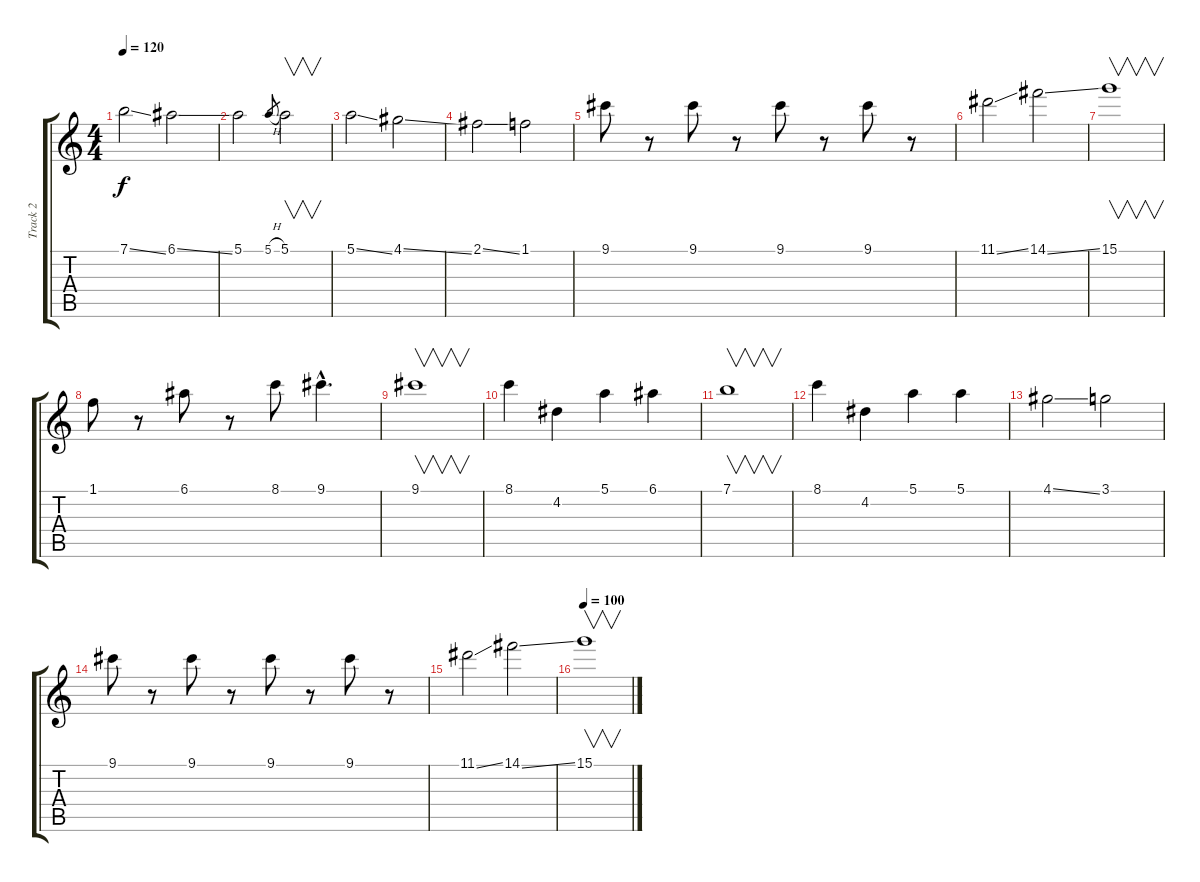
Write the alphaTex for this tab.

\track ("Track 2" "Track 2") {instrument electricguitarjazz}
\staff {score tabs}
\tuning (E4 B3 G3 D3 A2 E2) {hide}
\ts (4 4)
\tempo 120
\clef g2
\ks c
7.1{ss}.2{dy f} 6.1{ss}.2 |
5.1.2 5.1{h}.8{gr} 5.1.2{v} |
5.1{ss}.2 4.1{ss}.2 |
2.1{ss}.2 1.1.2 |
9.1.8 r.8 9.1.8 r.8 9.1.8 r.8 9.1.8 r.8 |
11.1{ss}.2 14.1{ss}.2 |
15.1.1{v} |
1.1.8 r.8 6.1.8 r.8 8.1.8 9.1{hac}.4{d} |
9.1.1{v} |
8.1.4 4.2.4 5.1.4 6.1.4 |
7.1.1{v} |
8.1.4 4.2.4 5.1.4 5.1.4 |
4.1{ss}.2 3.1.2 |
9.1.8 r.8 9.1.8 r.8 9.1.8 r.8 9.1.8 r.8 |
11.1{ss}.2 14.1{ss}.2 |
\tempo 100
15.1.1{v}
